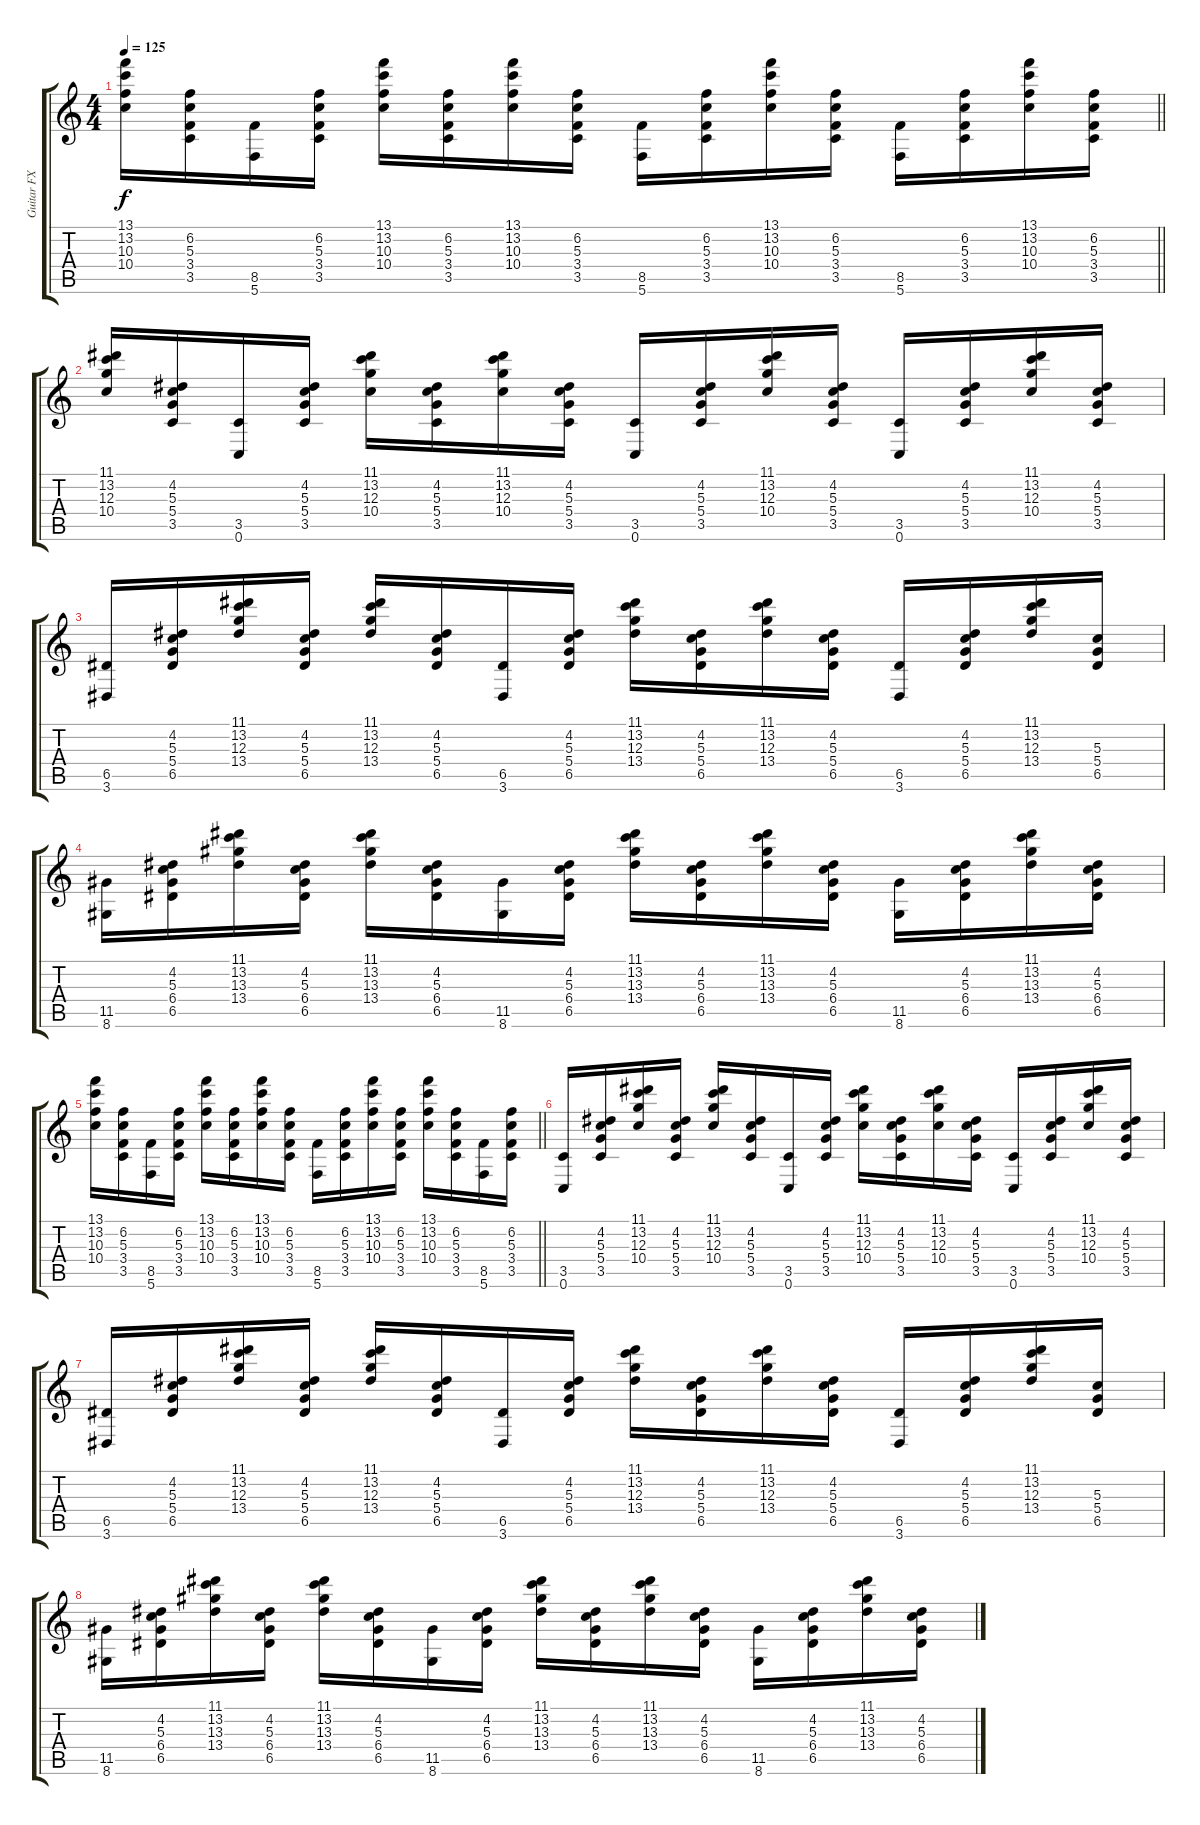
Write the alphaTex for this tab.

\track ("Guitar FX" "Guitar FX") {instrument distortionguitar}
\staff {score tabs}
\tuning (E4 B3 G3 D3 A2 C2) {hide}
\ts (4 4)
\tempo 125
\clef g2
\barLineRight lightlight
\ks c
(13.1 13.2 10.3 10.4).16{dy f} (6.2 5.3 3.4 3.5).16 (8.5 5.6).16 (6.2 5.3 3.4 3.5).16 (13.1 13.2 10.3 10.4).16 (6.2 5.3 3.4 3.5).16 (13.1 13.2 10.3 10.4).16 (6.2 5.3 3.4 3.5).16 (8.5 5.6).16 (6.2 5.3 3.4 3.5).16 (13.1 13.2 10.3 10.4).16 (6.2 5.3 3.4 3.5).16 (8.5 5.6).16 (6.2 5.3 3.4 3.5).16 (13.1 13.2 10.3 10.4).16 (6.2 5.3 3.4 3.5).16 |
(11.1 13.2 12.3 10.4).16 (4.2 5.3 5.4 3.5).16 (3.5 0.6).16 (4.2 5.3 5.4 3.5).16 (11.1 13.2 12.3 10.4).16 (4.2 5.3 5.4 3.5).16 (11.1 13.2 12.3 10.4).16 (4.2 5.3 5.4 3.5).16 (3.5 0.6).16 (4.2 5.3 5.4 3.5).16 (11.1 13.2 12.3 10.4).16 (4.2 5.3 5.4 3.5).16 (3.5 0.6).16 (4.2 5.3 5.4 3.5).16 (11.1 13.2 12.3 10.4).16 (4.2 5.3 5.4 3.5).16 |
(6.5 3.6).16 (4.2 5.3 5.4 6.5).16 (11.1 13.2 12.3 13.4).16 (4.2 5.3 5.4 6.5).16 (11.1 13.2 12.3 13.4).16 (4.2 5.3 5.4 6.5).16 (6.5 3.6).16 (4.2 5.3 5.4 6.5).16 (11.1 13.2 12.3 13.4).16 (4.2 5.3 5.4 6.5).16 (11.1 13.2 12.3 13.4).16 (4.2 5.3 5.4 6.5).16 (6.5 3.6).16 (4.2 5.3 5.4 6.5).16 (11.1 13.2 12.3 13.4).16 (5.3 5.4 6.5).16 |
(11.5 8.6).16 (4.2 5.3 6.4 6.5).16 (11.1 13.2 13.3 13.4).16 (4.2 5.3 6.4 6.5).16 (11.1 13.2 13.3 13.4).16 (4.2 5.3 6.4 6.5).16 (11.5 8.6).16 (4.2 5.3 6.4 6.5).16 (11.1 13.2 13.3 13.4).16 (4.2 5.3 6.4 6.5).16 (11.1 13.2 13.3 13.4).16 (4.2 5.3 6.4 6.5).16 (11.5 8.6).16 (4.2 5.3 6.4 6.5).16 (11.1 13.2 13.3 13.4).16 (4.2 5.3 6.4 6.5).16 |
\barLineRight lightlight
(13.1 13.2 10.3 10.4).16 (6.2 5.3 3.4 3.5).16 (8.5 5.6).16 (6.2 5.3 3.4 3.5).16 (13.1 13.2 10.3 10.4).16 (6.2 5.3 3.4 3.5).16 (13.1 13.2 10.3 10.4).16 (6.2 5.3 3.4 3.5).16 (8.5 5.6).16 (6.2 5.3 3.4 3.5).16 (13.1 13.2 10.3 10.4).16 (6.2 5.3 3.4 3.5).16 (13.1 13.2 10.3 10.4).16 (6.2 5.3 3.4 3.5).16 (8.5 5.6).16 (6.2 5.3 3.4 3.5).16 |
(3.5 0.6).16 (4.2 5.3 5.4 3.5).16 (11.1 13.2 12.3 10.4).16 (4.2 5.3 5.4 3.5).16 (11.1 13.2 12.3 10.4).16 (4.2 5.3 5.4 3.5).16 (3.5 0.6).16 (4.2 5.3 5.4 3.5).16 (11.1 13.2 12.3 10.4).16 (4.2 5.3 5.4 3.5).16 (11.1 13.2 12.3 10.4).16 (4.2 5.3 5.4 3.5).16 (3.5 0.6).16 (4.2 5.3 5.4 3.5).16 (11.1 13.2 12.3 10.4).16 (4.2 5.3 5.4 3.5).16 |
(6.5 3.6).16 (4.2 5.3 5.4 6.5).16 (11.1 13.2 12.3 13.4).16 (4.2 5.3 5.4 6.5).16 (11.1 13.2 12.3 13.4).16 (4.2 5.3 5.4 6.5).16 (6.5 3.6).16 (4.2 5.3 5.4 6.5).16 (11.1 13.2 12.3 13.4).16 (4.2 5.3 5.4 6.5).16 (11.1 13.2 12.3 13.4).16 (4.2 5.3 5.4 6.5).16 (6.5 3.6).16 (4.2 5.3 5.4 6.5).16 (11.1 13.2 12.3 13.4).16 (5.3 5.4 6.5).16 |
(11.5 8.6).16 (4.2 5.3 6.4 6.5).16 (11.1 13.2 13.3 13.4).16 (4.2 5.3 6.4 6.5).16 (11.1 13.2 13.3 13.4).16 (4.2 5.3 6.4 6.5).16 (11.5 8.6).16 (4.2 5.3 6.4 6.5).16 (11.1 13.2 13.3 13.4).16 (4.2 5.3 6.4 6.5).16 (11.1 13.2 13.3 13.4).16 (4.2 5.3 6.4 6.5).16 (11.5 8.6).16 (4.2 5.3 6.4 6.5).16 (11.1 13.2 13.3 13.4).16 (4.2 5.3 6.4 6.5).16
